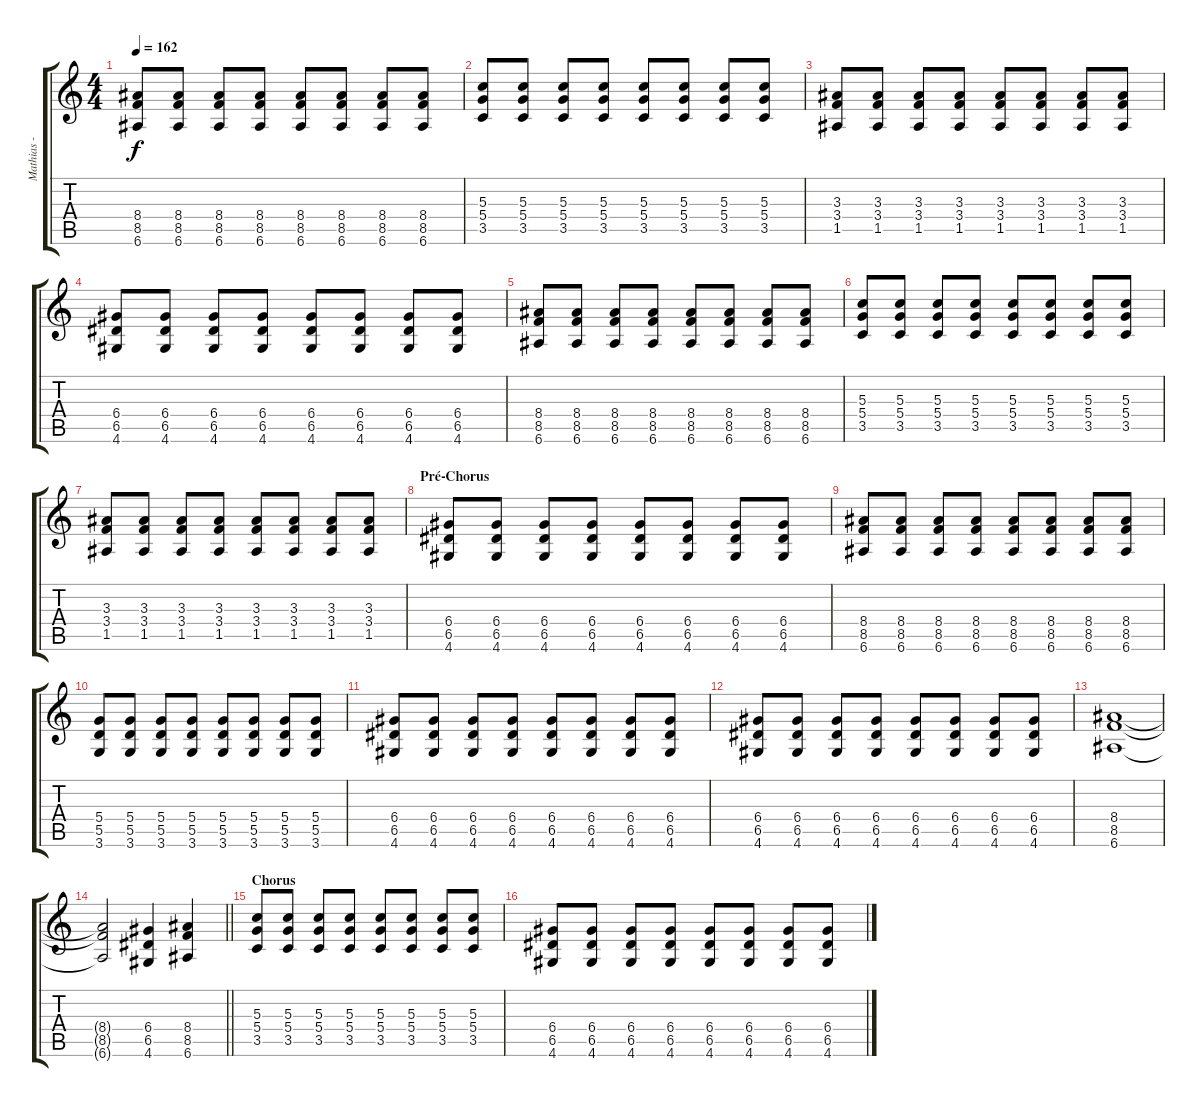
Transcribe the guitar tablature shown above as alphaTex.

\track ("Mathias - Left Guitar" "Mathias - ") {instrument distortionguitar}
\staff {score tabs}
\tuning (E4 B3 G3 D3 A2 E2) {hide}
\ts (4 4)
\tempo 162
\clef g2
\ks c
(8.4 8.5 6.6).8{dy f} (8.4 8.5 6.6).8 (8.4 8.5 6.6).8 (8.4 8.5 6.6).8 (8.4 8.5 6.6).8 (8.4 8.5 6.6).8 (8.4 8.5 6.6).8 (8.4 8.5 6.6).8 |
(5.3 5.4 3.5).8 (5.3 5.4 3.5).8 (5.3 5.4 3.5).8 (5.3 5.4 3.5).8 (5.3 5.4 3.5).8 (5.3 5.4 3.5).8 (5.3 5.4 3.5).8 (5.3 5.4 3.5).8 |
(3.3 3.4 1.5).8 (3.3 3.4 1.5).8 (3.3 3.4 1.5).8 (3.3 3.4 1.5).8 (3.3 3.4 1.5).8 (3.3 3.4 1.5).8 (3.3 3.4 1.5).8 (3.3 3.4 1.5).8 |
(6.4 6.5 4.6).8 (6.4 6.5 4.6).8 (6.4 6.5 4.6).8 (6.4 6.5 4.6).8 (6.4 6.5 4.6).8 (6.4 6.5 4.6).8 (6.4 6.5 4.6).8 (6.4 6.5 4.6).8 |
(8.4 8.5 6.6).8 (8.4 8.5 6.6).8 (8.4 8.5 6.6).8 (8.4 8.5 6.6).8 (8.4 8.5 6.6).8 (8.4 8.5 6.6).8 (8.4 8.5 6.6).8 (8.4 8.5 6.6).8 |
(5.3 5.4 3.5).8 (5.3 5.4 3.5).8 (5.3 5.4 3.5).8 (5.3 5.4 3.5).8 (5.3 5.4 3.5).8 (5.3 5.4 3.5).8 (5.3 5.4 3.5).8 (5.3 5.4 3.5).8 |
(3.3 3.4 1.5).8 (3.3 3.4 1.5).8 (3.3 3.4 1.5).8 (3.3 3.4 1.5).8 (3.3 3.4 1.5).8 (3.3 3.4 1.5).8 (3.3 3.4 1.5).8 (3.3 3.4 1.5).8 |
\section ("" "Pré-Chorus")
(6.4 6.5 4.6).8 (6.4 6.5 4.6).8 (6.4 6.5 4.6).8 (6.4 6.5 4.6).8 (6.4 6.5 4.6).8 (6.4 6.5 4.6).8 (6.4 6.5 4.6).8 (6.4 6.5 4.6).8 |
(8.4 8.5 6.6).8 (8.4 8.5 6.6).8 (8.4 8.5 6.6).8 (8.4 8.5 6.6).8 (8.4 8.5 6.6).8 (8.4 8.5 6.6).8 (8.4 8.5 6.6).8 (8.4 8.5 6.6).8 |
(5.4 5.5 3.6).8 (5.4 5.5 3.6).8 (5.4 5.5 3.6).8 (5.4 5.5 3.6).8 (5.4 5.5 3.6).8 (5.4 5.5 3.6).8 (5.4 5.5 3.6).8 (5.4 5.5 3.6).8 |
(6.4 6.5 4.6).8 (6.4 6.5 4.6).8 (6.4 6.5 4.6).8 (6.4 6.5 4.6).8 (6.4 6.5 4.6).8 (6.4 6.5 4.6).8 (6.4 6.5 4.6).8 (6.4 6.5 4.6).8 |
(6.4 6.5 4.6).8 (6.4 6.5 4.6).8 (6.4 6.5 4.6).8 (6.4 6.5 4.6).8 (6.4 6.5 4.6).8 (6.4 6.5 4.6).8 (6.4 6.5 4.6).8 (6.4 6.5 4.6).8 |
(8.4 8.5 6.6).1 |
\barLineRight lightlight
(8.4{t} 8.5{t} 6.6{t}).2 (6.4 6.5 4.6).4 (8.4 8.5 6.6).4 |
\section ("" "Chorus")
(5.3 5.4 3.5).8 (5.3 5.4 3.5).8 (5.3 5.4 3.5).8 (5.3 5.4 3.5).8 (5.3 5.4 3.5).8 (5.3 5.4 3.5).8 (5.3 5.4 3.5).8 (5.3 5.4 3.5).8 |
(6.4 6.5 4.6).8 (6.4 6.5 4.6).8 (6.4 6.5 4.6).8 (6.4 6.5 4.6).8 (6.4 6.5 4.6).8 (6.4 6.5 4.6).8 (6.4 6.5 4.6).8 (6.4 6.5 4.6).8
